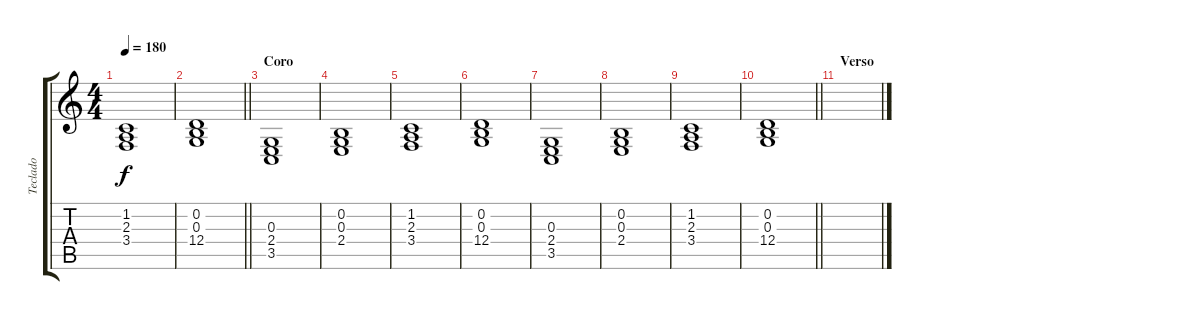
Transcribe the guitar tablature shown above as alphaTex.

\track ("Teclado" "Teclado") {instrument drawbarorgan}
\staff {score tabs}
\tuning (E4 B3 G3 D3 A2 E2) {hide}
\ts (4 4)
\tempo 180
\clef g2
\ks c
(1.2 2.3 3.4).1{dy f} |
\barLineRight lightlight
(0.2 0.3 12.4).1 |
\section ("" "Coro")
(0.3 2.4 3.5).1 |
(0.2 0.3 2.4).1 |
(1.2 2.3 3.4).1 |
(0.2 0.3 12.4).1 |
(0.3 2.4 3.5).1 |
(0.2 0.3 2.4).1 |
(1.2 2.3 3.4).1 |
\barLineRight lightlight
(0.2 0.3 12.4).1 |
\section ("" "Verso")
